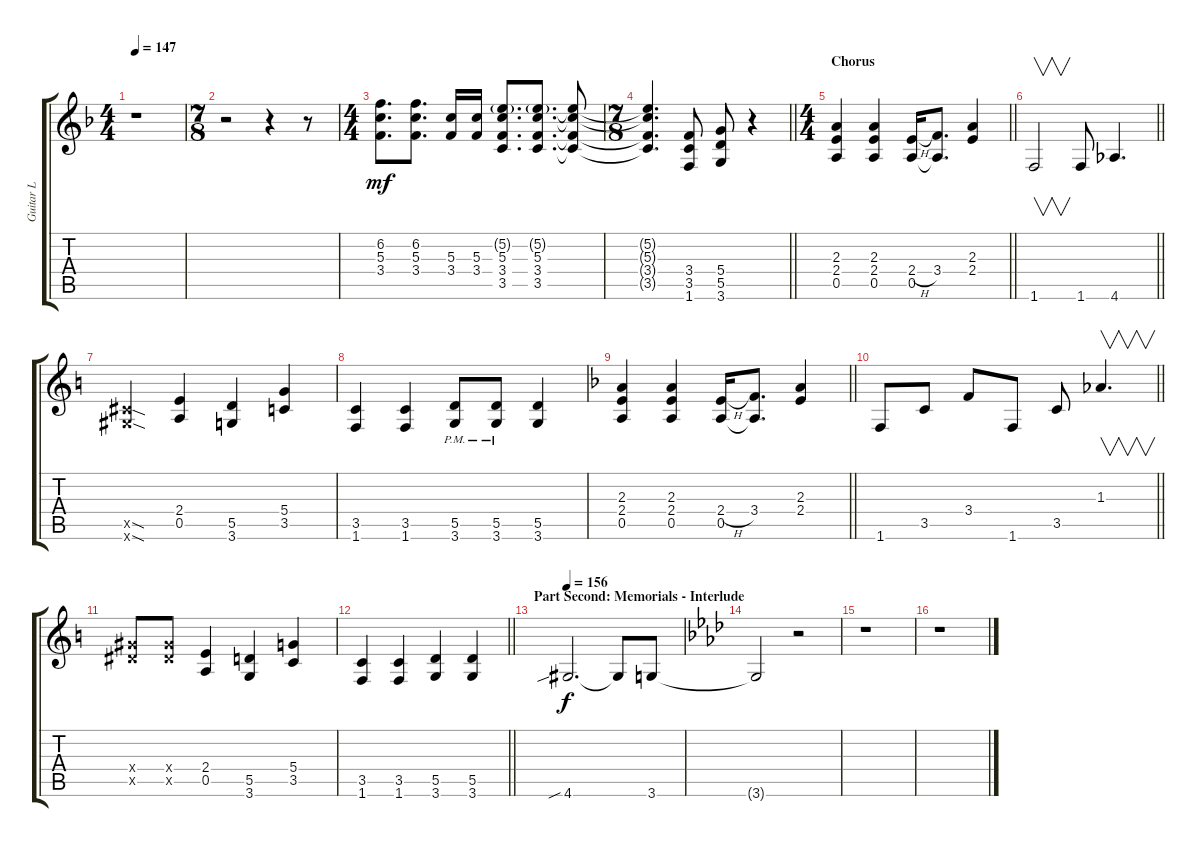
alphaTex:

\track ("Guitar L" "Guitar L") {instrument distortionguitar}
\staff {score tabs}
\tuning (E4 B3 G3 D3 A2 E2) {hide}
\ts (4 4)
\tempo 147
\clef g2
\ks f
r.1{dy mf} |
\ts (7 8)
r.2 r.4 r.8 |
\ts (4 4)
(6.2 5.3 3.4).8{d} (6.2 5.3 3.4).8{d} (5.3 3.4).16 (5.3 3.4).16 (5.2{g} 5.3 3.4 3.5).8{d} (5.2{g} 5.3 3.4 3.5).8{d} (5.2{t} 5.3{t} 3.4{t} 3.5{t}).8 |
\ts (7 8)
\barLineRight lightlight
(5.2{t} 5.3{t} 3.4{t} 3.5{t}).4{d} (3.4 3.5 1.6).8 (5.4 5.5 3.6).8 r.4 |
\ts (4 4)
\section ("" "Chorus")
\barLineRight lightlight
(2.3 2.4 0.5).4 (2.3 2.4 0.5).4 (2.4{h} 0.5).16 (3.4 0.5{t}).8{d} (2.3 2.4).4 |
\barLineRight lightlight
1.6.2{v} 1.6.8 4.6.4{d} |
\ks c
(4.5{sod x} 4.6{sod x}).4 (2.4 0.5).4 (5.5 3.6).4 (5.4 3.5).4 |
(3.5 1.6).4 (3.5 1.6).4 (5.5{pm} 3.6{pm}).8 (5.5{pm} 3.6{pm}).8 (5.5 3.6).4 |
\barLineRight lightlight
\ks f
(2.3 2.4 0.5).4 (2.3 2.4 0.5).4 (2.4{h} 0.5).16 (3.4 0.5{t}).8{d} (2.3 2.4).4 |
\barLineRight lightlight
1.6.8 3.5.8 3.4.8 1.6.8 3.5.8 1.3.4{v d} |
\ks c
(6.4{x} 6.5{x}).8 (6.4{x} 6.5{x}).8 (2.4 0.5).4 (5.5 3.6).4 (5.4 3.5).4 |
\barLineRight lightlight
(3.5 1.6).4 (3.5 1.6).4 (5.5 3.6).4 (5.5 3.6).4 |
\section ("" "Part Second: Memorials - Interlude")
\tempo 156
4.6{sib}.2{d dy f} 4.6{t}.8 3.6.8 |
\ks ab
3.6{t}.2 r.2 |
r.1 |
r.1
